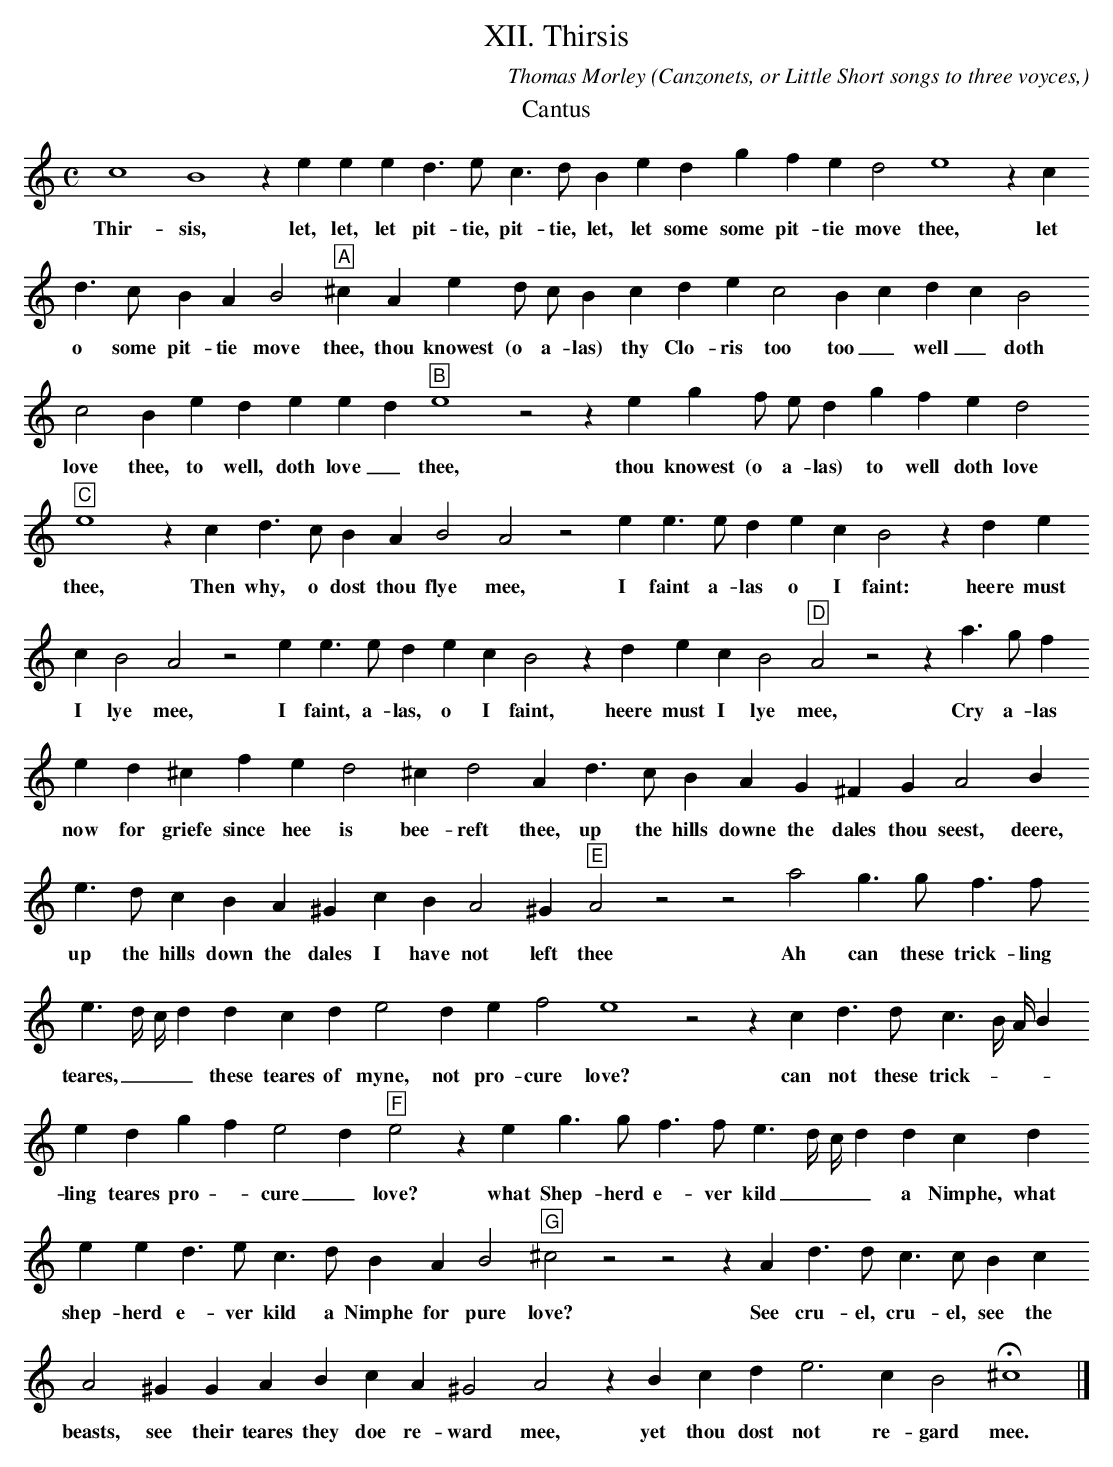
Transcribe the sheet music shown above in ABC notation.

X:1
T:XII. Thirsis
O: Canzonets, or Little Short songs to three voyces,
C: Thomas Morley
M:C
K:A min
T: Cantus
L:1/4
c4 B4 z e e e d > e c > d B e d g\
w:Thir- sis, let, let, let pit- tie, pit- tie, let, let some some
f e d2 e4 z c d > c B A B2 "A"^c A\
w:pit- tie move thee, let o some pit- tie move thee, thou
e d/ c/ B c d e c2 B c d c B2 c2 B e d e\
w:knowest (o a- las) thy Clo- ris too too _  well _ doth love thee, to well,  doth
e d "B"e4 z2 z e g f/ e/ d g f e d2 "C"e4 z c d > c\
w:love _ thee, thou knowest (o a- las) to well doth love thee, Then why, o
B A B2 A2 z2 e e > e d e c B2 z d e c B2 A2 \
w:dost thou flye mee, I faint a- las o I faint: heere must I lye mee,
z2 e e > e d e c B2 z d e c B2 "D"A2 z2 z a > g f\
w:I faint, a- las, o I faint, heere must I lye mee, Cry a- las
e d ^c f e d2 ^c d2 A d > c B A G\
w:now for griefe since hee is bee- reft thee, up the hills downe the
^F G A2 B e > d c B A ^G c B A2 ^G "E"A2 z2 \
w:dales thou seest, deere, up the hills down the dales I have not left thee
z2 a2 g > g f > f e3/2 d// c// d d c d e2 d e f2\
w:Ah can these trick- ling teares, _ _ _ these teares of myne, not pro- cure
e4 z2 z c d > d c3/2 B// A// B e d g f e2 d "F"e2 z e g > g\
w:love? can not these trick - __ ling teares pro - cure _ love? what Shep-herd
f > f e3/2 d// c// d d c d e e d > e c > d B A\
w:e- ver kild _ _ _ a Nimphe, what shep- herd e- ver kild a Nimphe for
B2 "G"^c2 z2 z2 z A d > d c > c B c A2 ^G G A B c A ^G2\
w:pure love? See cru- el, cru- el, see the beasts, see their teares they doe re- ward
A2 z B c d e3 c B2 H^c4 |]\
w:mee, yet thou dost not re- gard mee.
